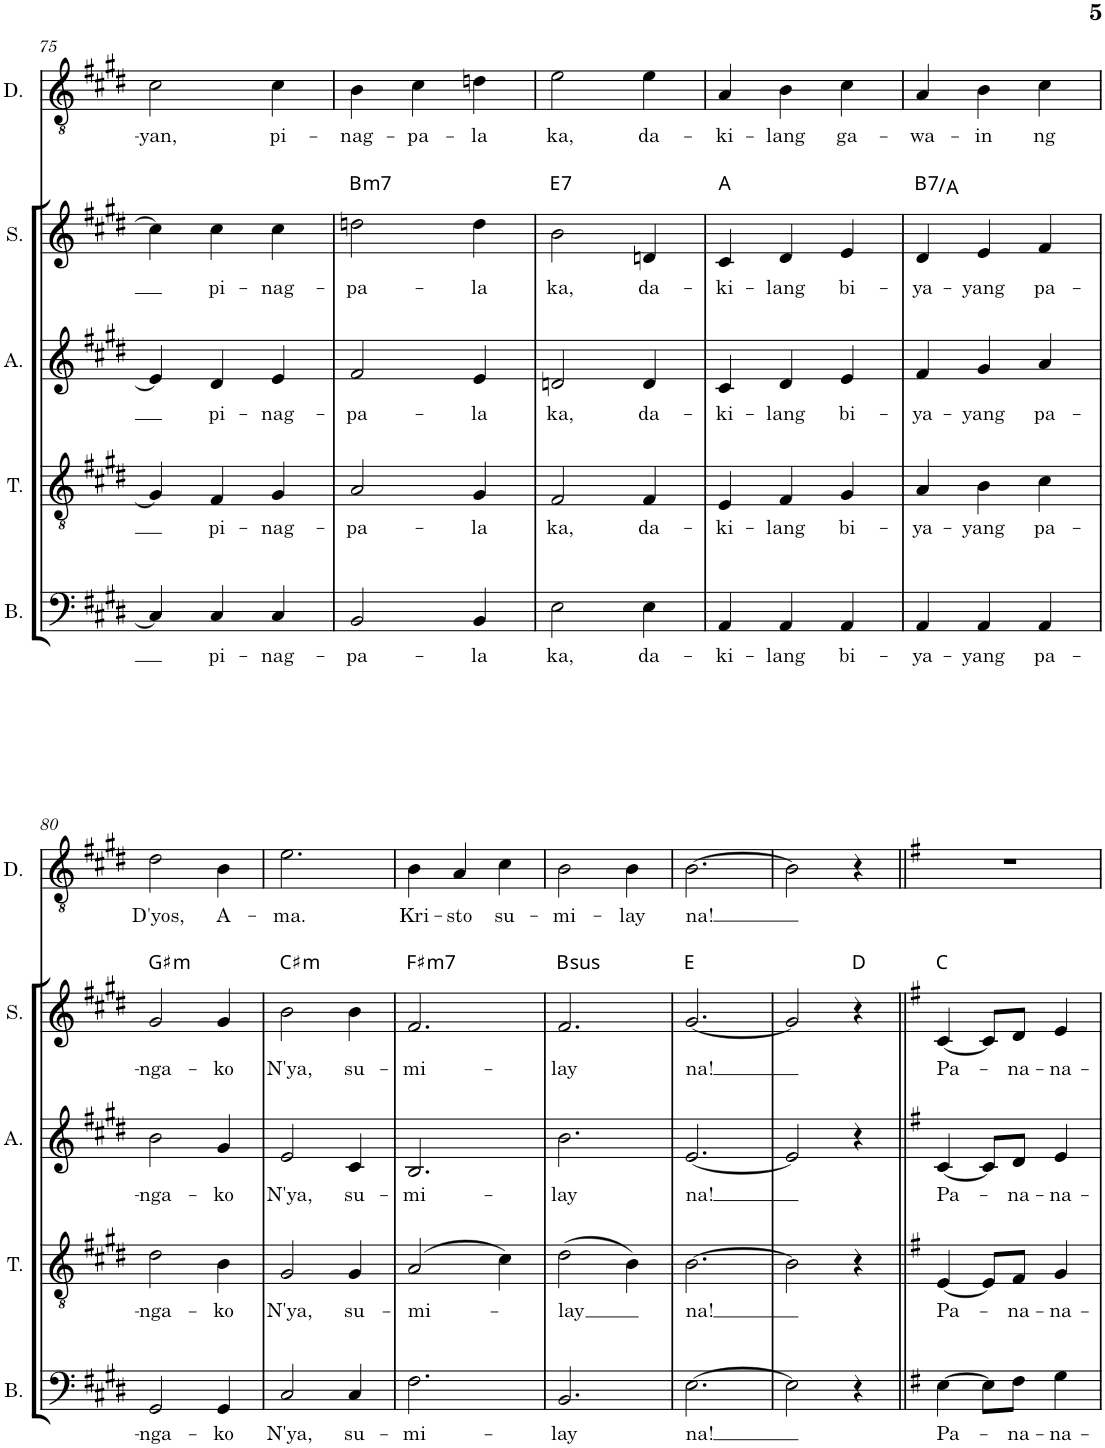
**kern	**text	**kern	**text	**kern	**text	**kern	**text	**harte	**kern	**text
*part5	*part5	*part4	*part4	*part3	*part3	*part2	*part2	*part2	*part1	*part1
*staff5	*staff5	*staff4	*staff4	*staff3	*staff3	*staff2	*staff2	*	*staff1	*staff1
*I"Bass	*	*I"Tenor	*	*I"Alto	*	*I"Soprano	*	*	*I"Descant	*
*I'B.	*	*I'T.	*	*I'A.	*	*I'S.	*	*	*I'D.	*
!!LO:PB:g=z
*clefF4	*	*clefGv2	*	*clefG2	*	*clefG2	*	*	*clefGv2	*
*k[f#c#g#d#]	*	*k[f#c#g#d#]	*	*k[f#c#g#d#]	*	*k[f#c#g#d#]	*	*	*k[f#c#g#d#]	*
*M3/4	*	*M3/4	*	*M3/4	*	*M3/4	*	*	*M3/4	*
=75	=75	=75	=75	=75	=75	=75	=75	=75	=75	=75
!	!	!	!	!	!	!	!	!	!	!LO:LY:b
4C#/]	.	4G#/]	.	4e/]	.	4cc#\]	.	.	2c#\	-yan,
!	!LO:LY:b	!	!LO:LY:b	!	!LO:LY:b	!	!LO:LY:b	!	!	!
4C#/	pi-	4F#/	pi-	4d#/	pi-	4cc#\	pi-	.	.	.
!	!LO:LY:b	!	!LO:LY:b	!	!LO:LY:b	!	!LO:LY:b	!	!	!LO:LY:b
4C#/	-nag-	4G#/	-nag-	4e/	-nag-	4cc#\	-nag-	.	4c#\	pi-
=76	=76	=76	=76	=76	=76	=76	=76	=76	=76	=76
!	!LO:LY:b	!	!LO:LY:b	!	!LO:LY:b	!	!LO:LY:b	!LO:H:kt=m7	!	!LO:LY:b
2BB/	-pa-	2A/	-pa-	2f#/	-pa-	2ddn\	-pa-	B:min7	4B\	-nag-
!	!	!	!	!	!	!	!	!	!	!LO:LY:b
.	.	.	.	.	.	.	.	.	4c#\	-pa-
!	!LO:LY:b	!	!LO:LY:b	!	!LO:LY:b	!	!LO:LY:b	!	!	!LO:LY:b
4BB/	-la	4G#/	-la	4e/	-la	4dd\	-la	.	4dn\	-la
=77	=77	=77	=77	=77	=77	=77	=77	=77	=77	=77
!	!LO:LY:b	!	!LO:LY:b	!	!LO:LY:b	!	!LO:LY:b	!LO:H:kt=7	!	!LO:LY:b
2E\	ka,	2F#/	ka,	2dn/	ka,	2b\	ka,	E:7	2e\	ka,
!	!LO:LY:b	!	!LO:LY:b	!	!LO:LY:b	!	!LO:LY:b	!	!	!LO:LY:b
4E\	da-	4F#/	da-	4d/	da-	4dn/	da-	.	4e\	da-
=78	=78	=78	=78	=78	=78	=78	=78	=78	=78	=78
!	!LO:LY:b	!	!LO:LY:b	!	!LO:LY:b	!	!LO:LY:b	!	!	!LO:LY:b
4AA/	-ki-	4E/	-ki-	4c#/	-ki-	4c#/	-ki-	A:maj	4A/	-ki-
!	!LO:LY:b	!	!LO:LY:b	!	!LO:LY:b	!	!LO:LY:b	!	!	!LO:LY:b
4AA/	-lang	4F#/	-lang	4d#/	-lang	4d#/	-lang	.	4B\	-lang
!	!LO:LY:b	!	!LO:LY:b	!	!LO:LY:b	!	!LO:LY:b	!	!	!LO:LY:b
4AA/	bi-	4G#/	bi-	4e/	bi-	4e/	bi-	.	4c#\	ga-
=79	=79	=79	=79	=79	=79	=79	=79	=79	=79	=79
!	!LO:LY:b	!	!LO:LY:b	!	!LO:LY:b	!	!LO:LY:b	!LO:H:kt=7	!	!LO:LY:b
4AA/	-ya-	4A/	-ya-	4f#/	-ya-	4d#/	-ya-	B:7/b7	4A/	-wa-
!	!LO:LY:b	!	!LO:LY:b	!	!LO:LY:b	!	!LO:LY:b	!	!	!LO:LY:b
4AA/	-yang	4B\	-yang	4g#/	-yang	4e/	-yang	.	4B\	-in
!	!LO:LY:b	!	!LO:LY:b	!	!LO:LY:b	!	!LO:LY:b	!	!	!LO:LY:b
4AA/	pa-	4c#\	pa-	4a/	pa-	4f#/	pa-	.	4c#\	ng
!!LO:LB:g=z
=80	=80	=80	=80	=80	=80	=80	=80	=80	=80	=80
!	!LO:LY:b	!	!LO:LY:b	!	!LO:LY:b	!	!LO:LY:b	!LO:H:kt=m	!	!LO:LY:b
2GG#/	-nga-	2d#\	-nga-	2b\	-nga-	2g#/	-nga-	G#:min	2d#\	D'yos,
!	!LO:LY:b	!	!LO:LY:b	!	!LO:LY:b	!	!LO:LY:b	!	!	!LO:LY:b
4GG#/	-ko	4B\	-ko	4g#/	-ko	4g#/	-ko	.	4B\	A-
=81	=81	=81	=81	=81	=81	=81	=81	=81	=81	=81
!	!LO:LY:b	!	!LO:LY:b	!	!LO:LY:b	!	!LO:LY:b	!LO:H:kt=m	!	!LO:LY:b
2C#/	N'ya,	2G#/	N'ya,	2e/	N'ya,	2b\	N'ya,	C#:min	2.e\	-ma.
!	!LO:LY:b	!	!LO:LY:b	!	!LO:LY:b	!	!LO:LY:b	!	!	!
4C#/	su-	4G#/	su-	4c#/	su-	4b\	su-	.	.	.
=82	=82	=82	=82	=82	=82	=82	=82	=82	=82	=82
!	!LO:LY:b	!	!LO:LY:b	!	!LO:LY:b	!	!LO:LY:b	!LO:H:kt=m7	!	!LO:LY:b
2.F#\	-mi-	(2A/	-mi-	2.B/	-mi-	2.f#/	-mi-	F#:min7	4B\	Kri-
!	!	!	!	!	!	!	!	!	!	!LO:LY:b
.	.	.	.	.	.	.	.	.	4A/	-sto
!	!	!	!	!	!	!	!	!	!	!LO:LY:b
.	.	4c#\)	.	.	.	.	.	.	4c#\	su-
=83	=83	=83	=83	=83	=83	=83	=83	=83	=83	=83
!	!LO:LY:b	!	!LO:LY:b	!	!LO:LY:b	!	!LO:LY:b	!LO:H:kt=sus	!	!LO:LY:b
2.BB/	-lay	(2d#\	-lay	2.b\	-lay	2.f#/	-lay	B:sus4	2B\	-mi-
!	!	!	!	!	!	!	!	!	!	!LO:LY:b
.	.	4B\)	.	.	.	.	.	.	4B\	-lay
=84	=84	=84	=84	=84	=84	=84	=84	=84	=84	=84
!	!LO:LY:b	!	!LO:LY:b	!	!LO:LY:b	!	!LO:LY:b	!	!	!LO:LY:b
[2.E\	na!	[2.B\	na!	[2.e/	na!	[2.g#/	na!	E:maj	[2.B\	na!
=85	=85	=85	=85	=85	=85	=85	=85	=85	=85	=85
2E\]	.	2B\]	.	2e/]	.	2g#/]	.	.	2B\]	.
4r	.	4r	.	4r	.	4r	.	D:maj	4r	.
=86||	=86||	=86||	=86||	=86||	=86||	=86||	=86||	=86||	=86||	=86||
*k[f#]	*	*k[f#]	*	*k[f#]	*	*k[f#]	*	*	*k[f#]	*
!	!LO:LY:b	!	!LO:LY:b	!	!LO:LY:b	!	!LO:LY:b	!	!	!
[4E\	Pa-	[4E/	Pa-	[4c/	Pa-	[4c/	Pa-	C:maj	2.r	.
8E\L]	.	8E/L]	.	8c/L]	.	8c/L]	.	.	.	.
!	!LO:LY:b	!	!LO:LY:b	!	!LO:LY:b	!	!LO:LY:b	!	!	!
8F#\J	-na-	8F#/J	-na-	8d/J	-na-	8d/J	-na-	.	.	.
!	!LO:LY:b	!	!LO:LY:b	!	!LO:LY:b	!	!LO:LY:b	!	!	!
4G\	-na-	4G/	-na-	4e/	-na-	4e/	-na-	.	.	.
=	=	=	=	=	=	=	=	=	=	=
*-	*-	*-	*-	*-	*-	*-	*-	*-	*-	*-
